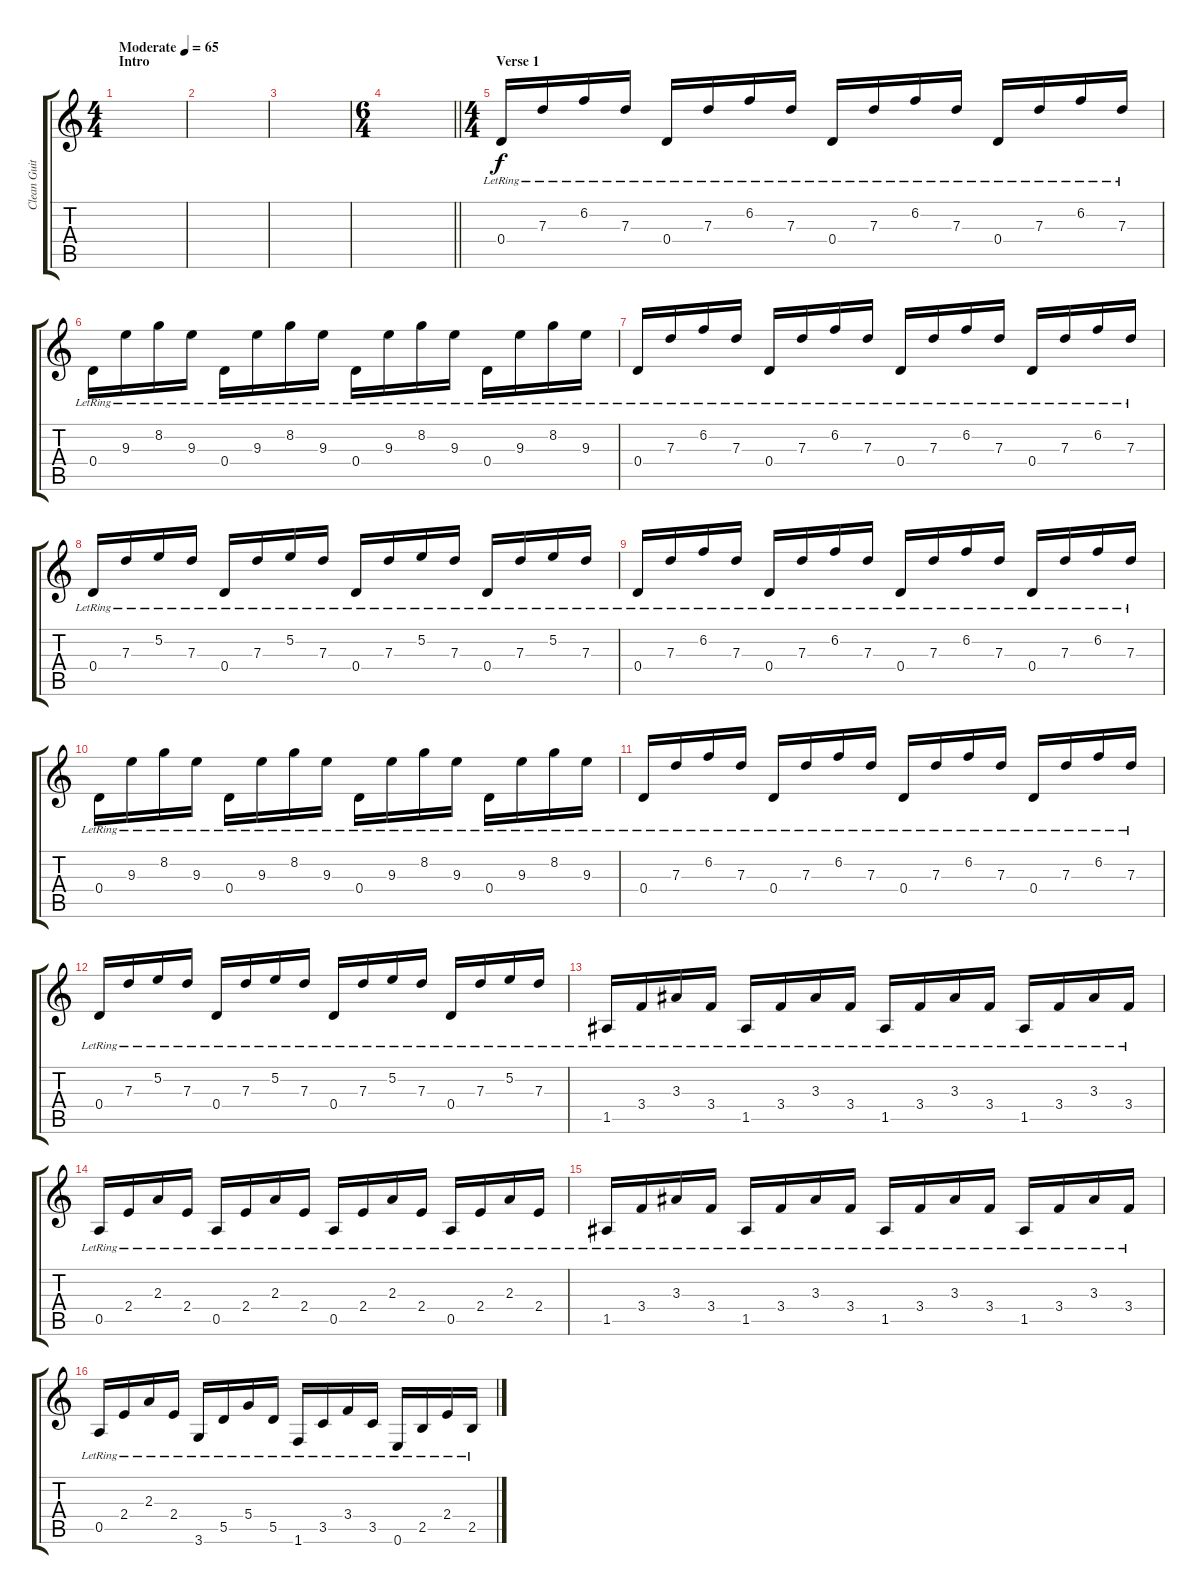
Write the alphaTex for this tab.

\track ("Clean Guitar 2" "Clean Guit") {instrument electricguitarclean}
\staff {score tabs}
\tuning (E4 B3 G3 D3 A2 E2) {hide}
\ts (4 4)
\section ("" "Intro")
\tempo (65 "Moderate")
\clef g2
\ks c
|
|
|
\ts (6 4)
\barLineRight lightlight
|
\ts (4 4)
\section ("" "Verse 1")
0.4{lr}.16 7.3{lr}.16 6.2{lr}.16 7.3{lr}.16 0.4{lr}.16 7.3{lr}.16 6.2{lr}.16 7.3{lr}.16 0.4{lr}.16 7.3{lr}.16 6.2{lr}.16 7.3{lr}.16 0.4{lr}.16 7.3{lr}.16 6.2{lr}.16 7.3{lr}.16 |
0.4{lr}.16 9.3{lr}.16 8.2{lr}.16 9.3{lr}.16 0.4{lr}.16 9.3{lr}.16 8.2{lr}.16 9.3{lr}.16 0.4{lr}.16 9.3{lr}.16 8.2{lr}.16 9.3{lr}.16 0.4{lr}.16 9.3{lr}.16 8.2{lr}.16 9.3{lr}.16 |
0.4{lr}.16 7.3{lr}.16 6.2{lr}.16 7.3{lr}.16 0.4{lr}.16 7.3{lr}.16 6.2{lr}.16 7.3{lr}.16 0.4{lr}.16 7.3{lr}.16 6.2{lr}.16 7.3{lr}.16 0.4{lr}.16 7.3{lr}.16 6.2{lr}.16 7.3{lr}.16 |
0.4{lr}.16 7.3{lr}.16 5.2{lr}.16 7.3{lr}.16 0.4{lr}.16 7.3{lr}.16 5.2{lr}.16 7.3{lr}.16 0.4{lr}.16 7.3{lr}.16 5.2{lr}.16 7.3{lr}.16 0.4{lr}.16 7.3{lr}.16 5.2{lr}.16 7.3{lr}.16 |
0.4{lr}.16 7.3{lr}.16 6.2{lr}.16 7.3{lr}.16 0.4{lr}.16 7.3{lr}.16 6.2{lr}.16 7.3{lr}.16 0.4{lr}.16 7.3{lr}.16 6.2{lr}.16 7.3{lr}.16 0.4{lr}.16 7.3{lr}.16 6.2{lr}.16 7.3{lr}.16 |
0.4{lr}.16 9.3{lr}.16 8.2{lr}.16 9.3{lr}.16 0.4{lr}.16 9.3{lr}.16 8.2{lr}.16 9.3{lr}.16 0.4{lr}.16 9.3{lr}.16 8.2{lr}.16 9.3{lr}.16 0.4{lr}.16 9.3{lr}.16 8.2{lr}.16 9.3{lr}.16 |
0.4{lr}.16 7.3{lr}.16 6.2{lr}.16 7.3{lr}.16 0.4{lr}.16 7.3{lr}.16 6.2{lr}.16 7.3{lr}.16 0.4{lr}.16 7.3{lr}.16 6.2{lr}.16 7.3{lr}.16 0.4{lr}.16 7.3{lr}.16 6.2{lr}.16 7.3{lr}.16 |
0.4{lr}.16 7.3{lr}.16 5.2{lr}.16 7.3{lr}.16 0.4{lr}.16 7.3{lr}.16 5.2{lr}.16 7.3{lr}.16 0.4{lr}.16 7.3{lr}.16 5.2{lr}.16 7.3{lr}.16 0.4{lr}.16 7.3{lr}.16 5.2{lr}.16 7.3{lr}.16 |
1.5{lr}.16 3.4{lr}.16 3.3{lr}.16 3.4{lr}.16 1.5{lr}.16 3.4{lr}.16 3.3{lr}.16 3.4{lr}.16 1.5{lr}.16 3.4{lr}.16 3.3{lr}.16 3.4{lr}.16 1.5{lr}.16 3.4{lr}.16 3.3{lr}.16 3.4{lr}.16 |
0.5{lr}.16 2.4{lr}.16 2.3{lr}.16 2.4{lr}.16 0.5{lr}.16 2.4{lr}.16 2.3{lr}.16 2.4{lr}.16 0.5{lr}.16 2.4{lr}.16 2.3{lr}.16 2.4{lr}.16 0.5{lr}.16 2.4{lr}.16 2.3{lr}.16 2.4{lr}.16 |
1.5{lr}.16 3.4{lr}.16 3.3{lr}.16 3.4{lr}.16 1.5{lr}.16 3.4{lr}.16 3.3{lr}.16 3.4{lr}.16 1.5{lr}.16 3.4{lr}.16 3.3{lr}.16 3.4{lr}.16 1.5{lr}.16 3.4{lr}.16 3.3{lr}.16 3.4{lr}.16 |
0.5{lr}.16 2.4{lr}.16 2.3{lr}.16 2.4{lr}.16 3.6{lr}.16 5.5{lr}.16 5.4{lr}.16 5.5{lr}.16 1.6{lr}.16 3.5{lr}.16 3.4{lr}.16 3.5{lr}.16 0.6{lr}.16 2.5{lr}.16 2.4{lr}.16 2.5{lr}.16
